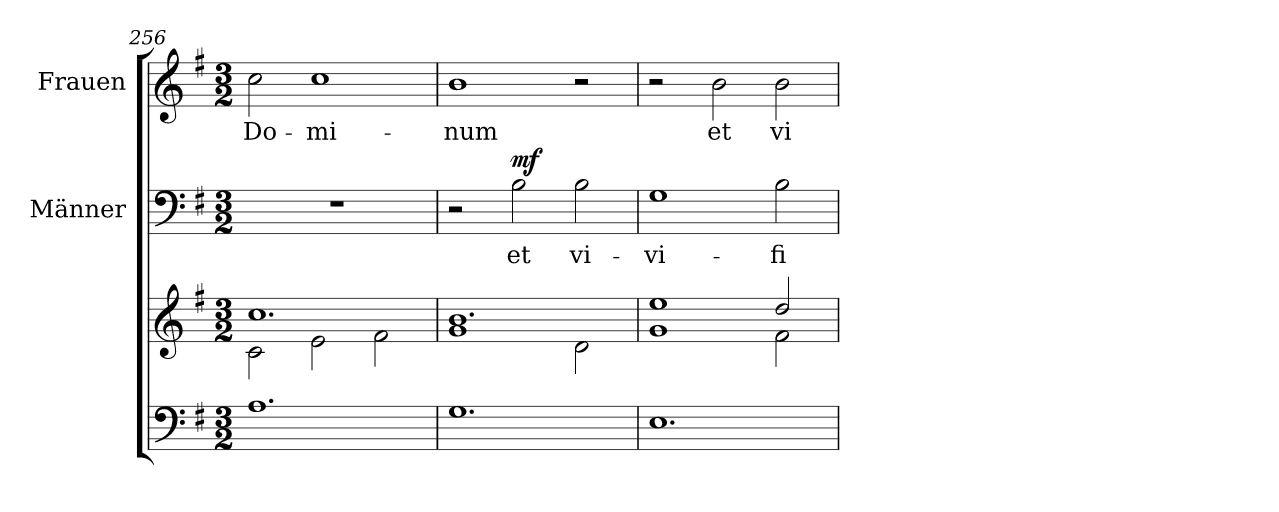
**kern	**kern	**kern	**text	**dynam	**kern	**text
*part3	*part3	*part2	*part2	*part2	*part1	*part1
*staff4	*staff3	*staff2	*staff2	*staff2	*staff1	*staff1
*	*	*I"Männer	*	*	*I"Frauen	*
*clefF4	*clefG2	*clefF4	*	*	*clefG2	*
*k[f#]	*k[f#]	*k[f#]	*	*	*k[f#]	*
*G:	*G:	*G:	*	*	*G:	*
*M3/2	*M3/2	*M3/2	*	*	*M3/2	*
=256	=256	=256	=256	=256	=256	=256
*	*^	*	*	*	*	*
!	!	!	!	!	!	!	!LO:LY:b
1.A	1.cc	2c\	1.r	.	.	2cc\	Do-
!	!	!	!	!	!	!	!LO:LY:b
.	.	2e\	.	.	.	1cc	-mi-
.	.	2f#\	.	.	.	.	.
=257	=257	=257	=257	=257	=257	=257	=257
!	!	!	!	!	!	!	!LO:LY:b
1.G	1.b	1g	2r	.	.	1b	-num
!	!	!	!	!LO:LY:b	!LO:DY:a	!	!
.	.	.	2B\	et	mf	.	.
!	!	!	!	!LO:LY:b	!	!	!
.	.	2d\	2B\	vi-	.	2r	.
!!LO:LB:g=z
=258	=258	=258	=258	=258	=258	=258	=258
!	!	!	!	!LO:LY:b	!	!	!
1.E	1ee	1g	1G	-vi-	.	2r	.
!	!	!	!	!	!	!	!LO:LY:b
.	.	.	.	.	.	2b\	et
!	!	!	!	!LO:LY:b	!	!	!LO:LY:b
.	2dd/	2f#\	2B\	-fi-	.	2b\	vi-
*	*v	*v	*	*	*	*	*
=	=	=	=	=	=	=
*-	*-	*-	*-	*-	*-	*-
